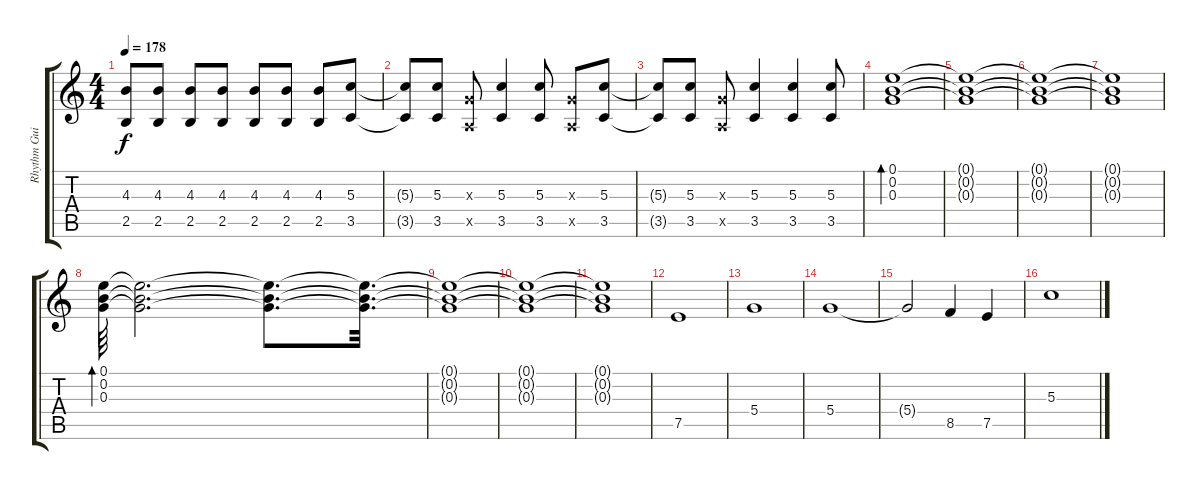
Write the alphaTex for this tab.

\track ("Rhythm Guitar R" "Rhythm Gui") {instrument overdrivenguitar}
\staff {score tabs}
\tuning (E4 B3 G3 D3 A2 D2) {hide}
\ts (4 4)
\tempo 178
\clef g2
\ks c
(4.3 2.5).8{dy f} (4.3 2.5).8 (4.3 2.5).8 (4.3 2.5).8 (4.3 2.5).8 (4.3 2.5).8 (4.3 2.5).8 (5.3 3.5).8 |
(5.3{t} 3.5{t}).8 (5.3 3.5).8 (0.3{x} 0.5{x}).8 (5.3 3.5).4 (5.3 3.5).8 (0.3{x} 0.5{x}).8 (5.3 3.5).8 |
(5.3{t} 3.5{t}).8 (5.3 3.5).8 (0.3{x} 0.5{x}).8 (5.3 3.5).4 (5.3 3.5).4 (5.3 3.5).8 |
(0.1 0.2 0.3).1{bd 240 volume 5} |
(0.1{t} 0.2{t} 0.3{t}).1 |
(0.1{t} 0.2{t} 0.3{t}).1 |
(0.1{t} 0.2{t} 0.3{t}).1 |
(0.1 0.2 0.3).64{bd 240 volume 11} (0.1{t} 0.2{t} 0.3{t}).2{d volume 5} (0.1{t} 0.2{t} 0.3{t}).8{d} (0.1{t} 0.2{t} 0.3{t}).32{d} |
(0.1{t} 0.2{t} 0.3{t}).1 |
(0.1{t} 0.2{t} 0.3{t}).1 |
(0.1{t} 0.2{t} 0.3{t}).1 |
7.5.1{volume 11} |
5.4.1 |
5.4.1 |
5.4{t}.2 8.5.4 7.5.4 |
5.3.1
